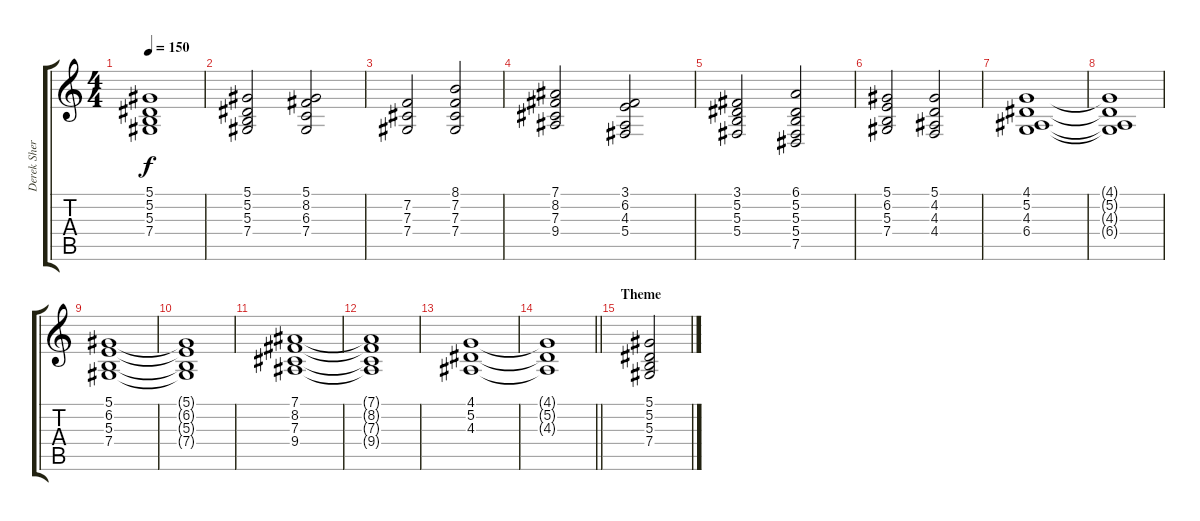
\track ("Derek Sherinian" "Derek Sher") {instrument choiraahs}
\staff {score tabs}
\tuning (Eb4 Bb3 Gb3 Db3 Ab2 Eb2) {hide}
\ts (4 4)
\tempo 150
\clef g2
\ks c
(5.1 5.2 5.3 7.4).1{dy f} |
(5.1 5.2 5.3 7.4).2 (5.1 8.2 6.3 7.4).2 |
(7.2 7.3 7.4).2 (8.1 7.2 7.3 7.4).2 |
(7.1 8.2 7.3 9.4).2 (3.1 6.2 4.3 5.4).2 |
(3.1 5.2 5.3 5.4).2 (6.1 5.2 5.3 5.4 7.5).2 |
(5.1 6.2 5.3 7.4).2 (5.1 4.2 4.3 4.4).2 |
(4.1 5.2 4.3 6.4).1 |
(4.1{t} 5.2{t} 4.3{t} 6.4{t}).1 |
(5.1 6.2 5.3 7.4).1 |
(5.1{t} 6.2{t} 5.3{t} 7.4{t}).1 |
(7.1 8.2 7.3 9.4).1 |
(7.1{t} 8.2{t} 7.3{t} 9.4{t}).1 |
(4.1 5.2 4.3).1 |
\barLineRight lightlight
(4.1{t} 5.2{t} 4.3{t}).1 |
\section ("" "Theme")
(5.1 5.2 5.3 7.4).2
